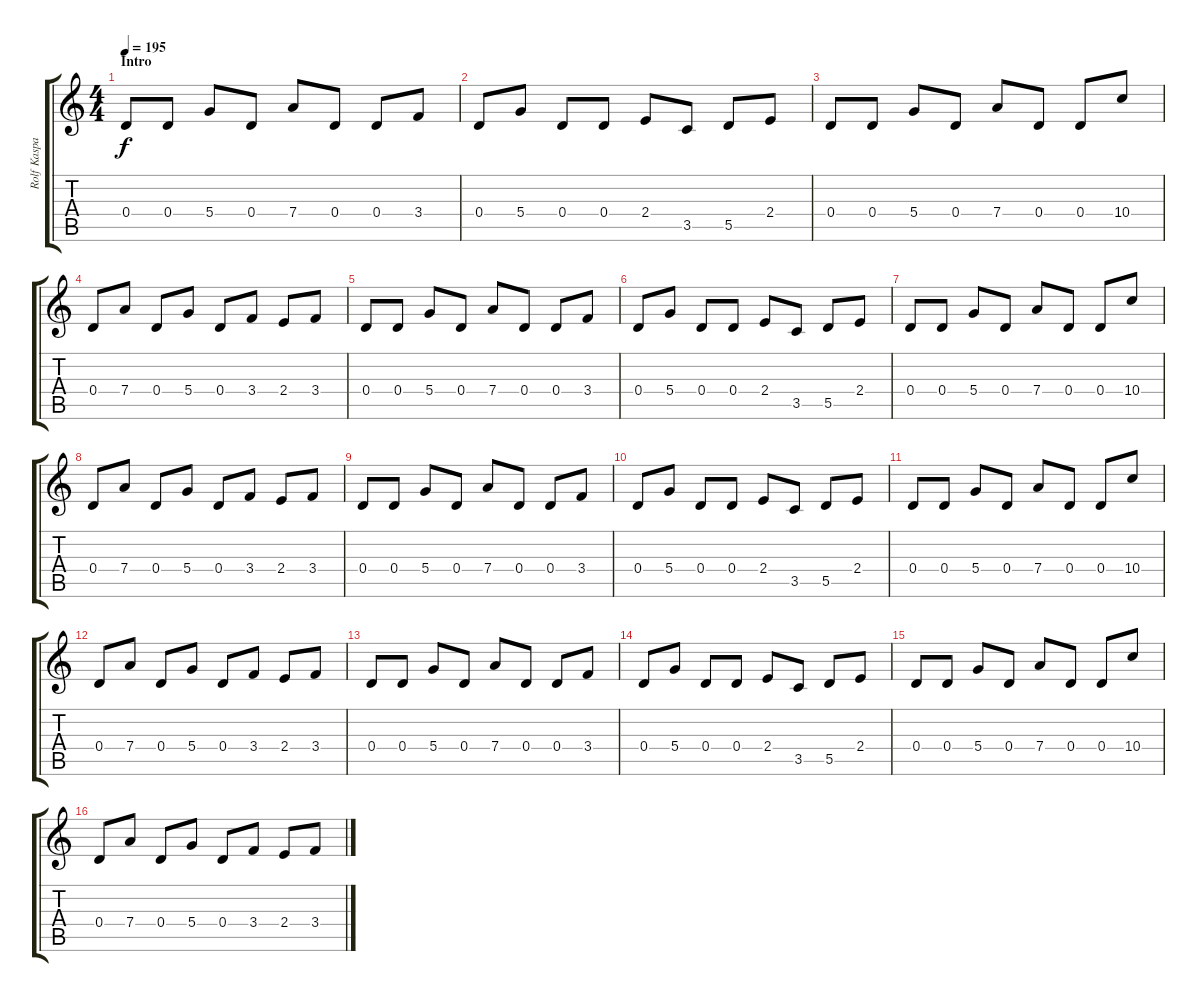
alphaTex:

\track ("Rolf Kasparek (Solista)" "Rolf Kaspa") {instrument overdrivenguitar}
\staff {score tabs}
\tuning (E4 B3 G3 D3 A2 E2) {hide}
\ts (4 4)
\section ("" "Intro")
\tempo 195
\clef g2
\ks c
0.4.8{dy f instrument overdrivenguitar} 0.4.8 5.4.8 0.4.8 7.4.8 0.4.8 0.4.8 3.4.8 |
0.4.8 5.4.8 0.4.8 0.4.8 2.4.8 3.5.8 5.5.8 2.4.8 |
0.4.8 0.4.8 5.4.8 0.4.8 7.4.8 0.4.8 0.4.8 10.4.8 |
0.4.8 7.4.8 0.4.8 5.4.8 0.4.8 3.4.8 2.4.8 3.4.8 |
0.4.8 0.4.8 5.4.8 0.4.8 7.4.8 0.4.8 0.4.8 3.4.8 |
0.4.8 5.4.8 0.4.8 0.4.8 2.4.8 3.5.8 5.5.8 2.4.8 |
0.4.8 0.4.8 5.4.8 0.4.8 7.4.8 0.4.8 0.4.8 10.4.8 |
0.4.8 7.4.8 0.4.8 5.4.8 0.4.8 3.4.8 2.4.8 3.4.8 |
0.4.8 0.4.8 5.4.8 0.4.8 7.4.8 0.4.8 0.4.8 3.4.8 |
0.4.8 5.4.8 0.4.8 0.4.8 2.4.8 3.5.8 5.5.8 2.4.8 |
0.4.8 0.4.8 5.4.8 0.4.8 7.4.8 0.4.8 0.4.8 10.4.8 |
0.4.8 7.4.8 0.4.8 5.4.8 0.4.8 3.4.8 2.4.8 3.4.8 |
0.4.8 0.4.8 5.4.8 0.4.8 7.4.8 0.4.8 0.4.8 3.4.8 |
0.4.8 5.4.8 0.4.8 0.4.8 2.4.8 3.5.8 5.5.8 2.4.8 |
0.4.8 0.4.8 5.4.8 0.4.8 7.4.8 0.4.8 0.4.8 10.4.8 |
0.4.8 7.4.8 0.4.8 5.4.8 0.4.8 3.4.8 2.4.8 3.4.8
